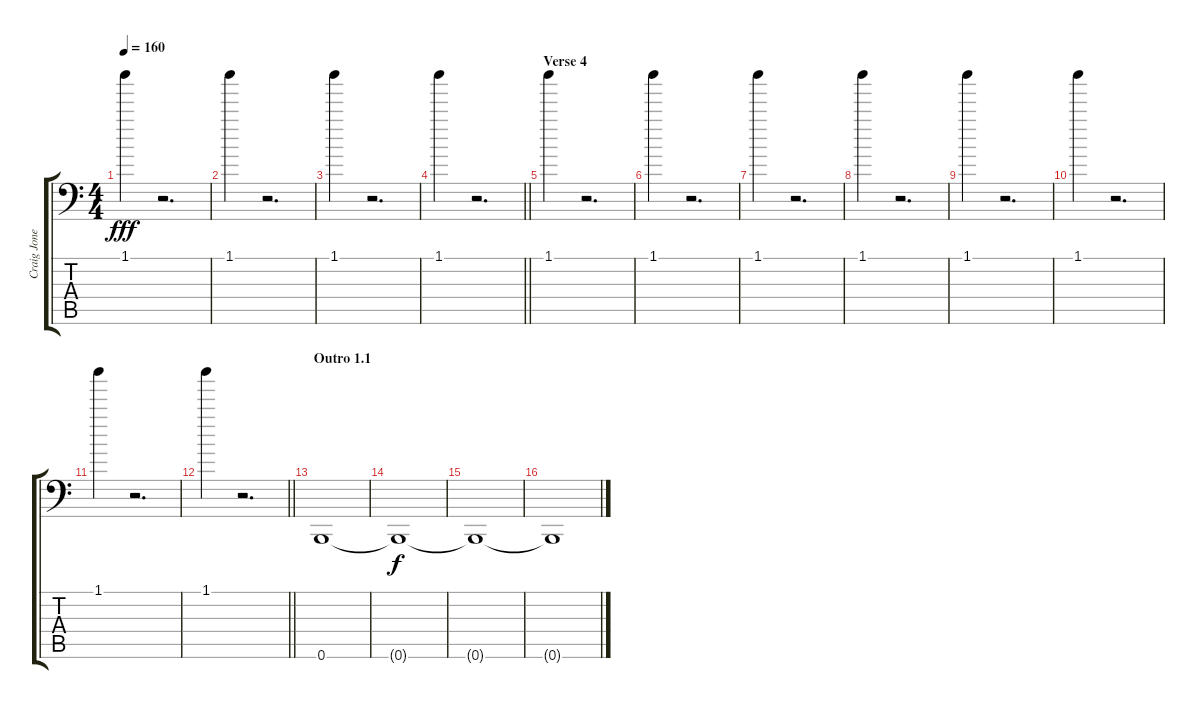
\track ("Craig Jones" "Craig Jone") {instrument guitarharmonics}
\staff {score tabs}
\tuning (Db6 Ab3 E3 B2 Gb2 B0) {hide}
\ts (4 4)
\tempo 160
\clef f4
\ks c
1.1.4{dy fff} r.2{d} |
1.1.4 r.2{d} |
1.1.4 r.2{d} |
\barLineRight lightlight
1.1.4 r.2{d} |
\section ("" "Verse 4")
1.1.4 r.2{d} |
1.1.4 r.2{d} |
1.1.4 r.2{d} |
1.1.4 r.2{d} |
1.1.4 r.2{d} |
1.1.4 r.2{d} |
1.1.4 r.2{d} |
\barLineRight lightlight
1.1.4 r.2{d} |
\section ("" "Outro 1.1")
0.6.1{instrument lead2sawtooth} |
0.6{t}.1{dy f} |
0.6{t}.1 |
0.6{t}.1
